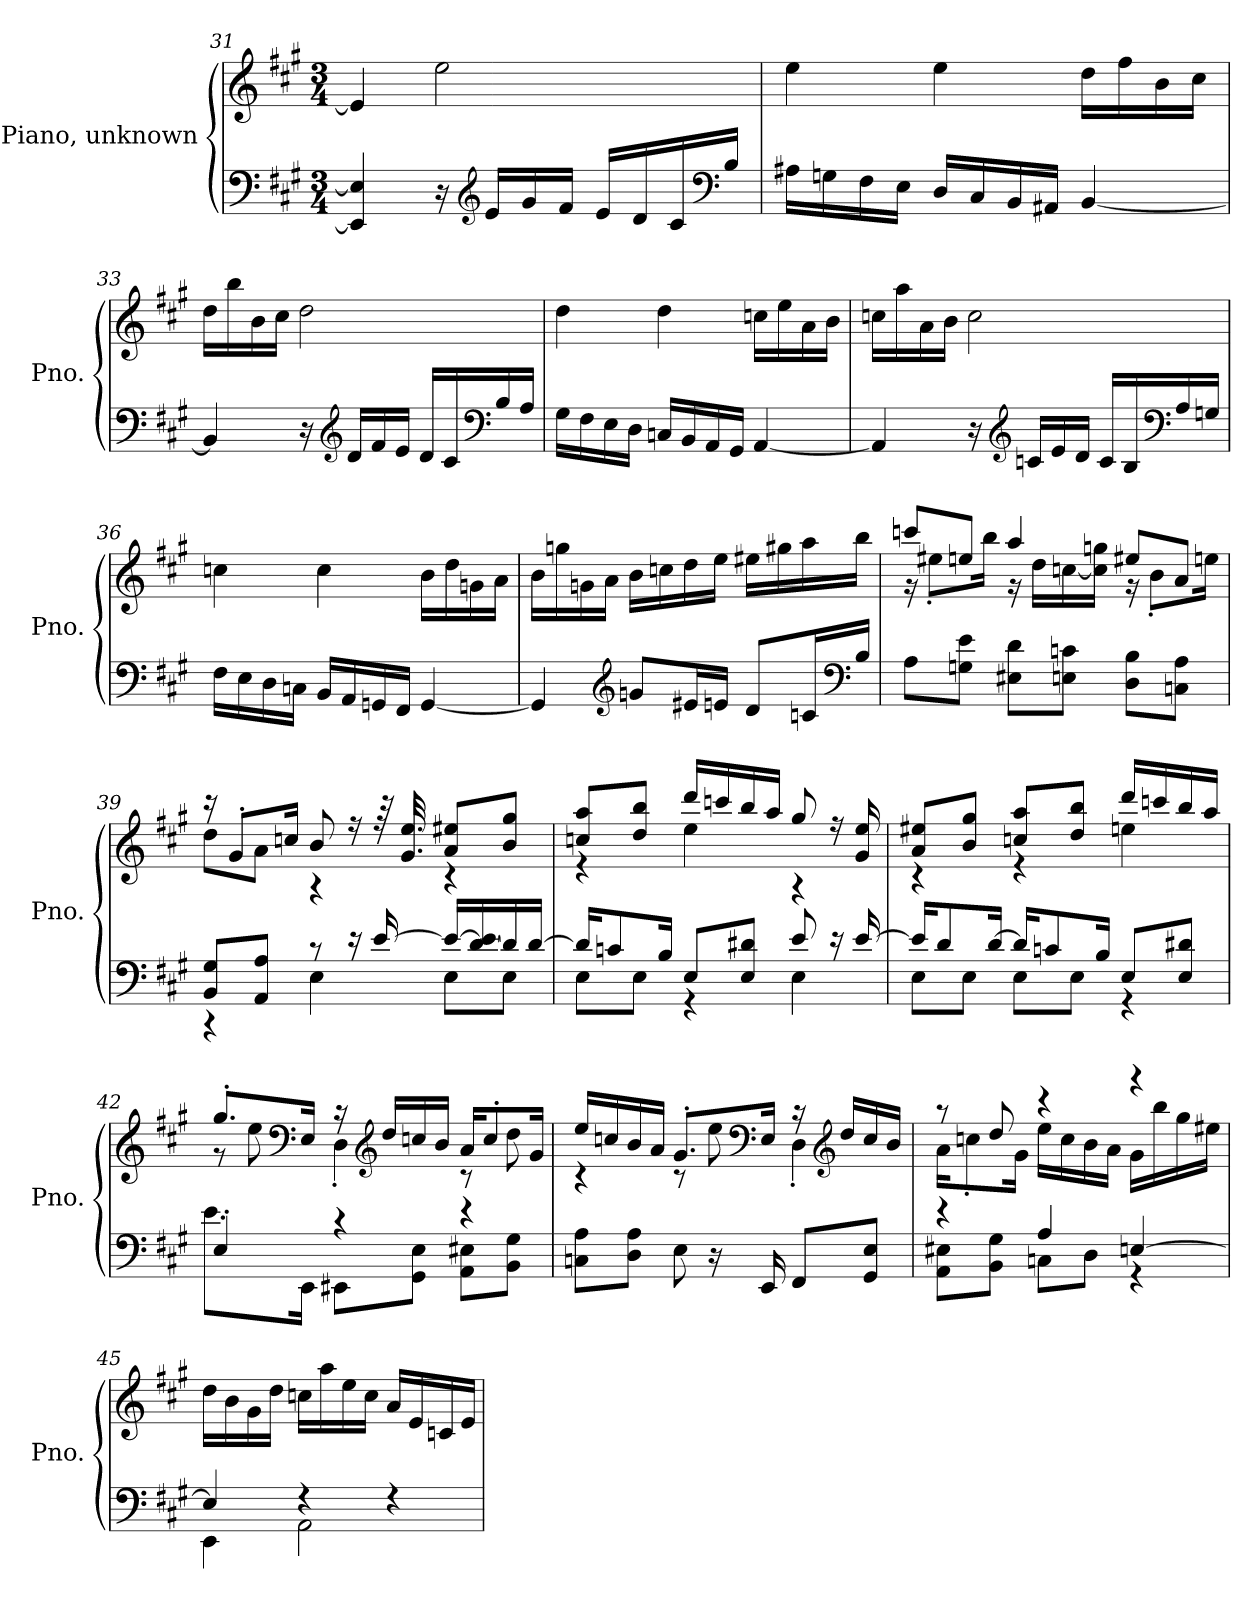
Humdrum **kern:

**kern	**kern
*part1	*part1
*staff2	*staff1
*I"Piano, unknown	*
*I'Pno.	*
!!LO:PB:g=z
*clefF4	*clefG2
*k[f#c#g#]	*k[f#c#g#]
*M3/4	*M3/4
=31	=31
4EE/] 4E/]	4e/]
16r	2ee\
*clefG2	*
16e/LL	.
16g#/	.
16f#/JJ	.
16e/LL	.
16d/	.
16c#/	.
*clefF4	*
16B/JJ	.
=32	=32
16A#X\LL	4ee\
16Gn\	.
16F#\	.
16E\JJ	.
16D/LL	4ee\
16C#/	.
16BB/	.
16AA#X/JJ	.
[4BB/	16dd\LL
.	16ff#\
.	16b\
.	16cc#\JJ
=33	=33
4BB/]	16dd\LL
.	16bb\
.	16b\
.	16cc#\JJ
16r	2dd\
*clefG2	*
16d/LL	.
16f#/	.
16e/JJ	.
16d/LL	.
16c#/	.
*clefF4	*
16B/	.
16A/JJ	.
!!LO:LB:g=z
=34	=34
16G#\LL	4dd\
16F#\	.
16E\	.
16D\JJ	.
16Cn/LL	4dd\
16BB/	.
16AA/	.
16GG#/JJ	.
[4AA/	16ccn\LL
.	16ee\
.	16a\
.	16b\JJ
=35	=35
4AA/]	16ccn\LL
.	16aa\
.	16a\
.	16b\JJ
16r	2cc\
*clefG2	*
16cn/LL	.
16e/	.
16d/JJ	.
16c/LL	.
16B/	.
*clefF4	*
16A/	.
16Gn/JJ	.
=36	=36
16F#\LL	4ccn\
16E\	.
16D\	.
16Cn\JJ	.
16BB/LL	4cc\
16AA/	.
16GGn/	.
16FF#/JJ	.
[4GG/	16b\LL
.	16dd\
.	16gn\
.	16a\JJ
!!LO:LB:g=z
=37	=37
4GG/]	16b\LL
.	16ggn\
.	16gn\
.	16a\JJ
*clefG2	*
8gn/L	16b\LL
.	16ccn\
16e#X/L	16dd\
16en/JJ	16ee\JJ
8d/L	16ee#X\LL
.	16gg#X\
16cn/L	16aa\
*clefF4	*
16B/JJ	16bb\JJ
=38	=38
*	*^
8A\L	8cccn/L	16r
.	.	8ee#X'\L
8Gn\ 8e\J	8een/J	.
.	.	16bb\Jk
8E#X\ 8d\L	4aa/	16r
.	.	16dd\LL
8En\ 8cn\J	.	[16ccn\
.	.	16cc\] 16ggn\JJ
8D\ 8B\L	8ee#X/L	16r
.	.	8b'\L
8Cn\ 8A\J	8a/J	.
.	.	16een\Jk
!!LO:LB:g=z	!!
=39	=39	=39
*^	*	*
8BB/ 8G#/L	4r	16r	8dd\L
.	.	8g#'/L	.
8AA/ 8A/J	.	.	8a\J
.	.	16ccn/Jk	.
8r	4E\	8b/	4r
16r	.	16r	.
[16e/	.	64r	.
.	.	32.g#/ 32.ee/	.
16e/LL_	8E\L	8a/ 8ee#X/L	4r
[16d/ 16e/]	.	.	.
16d/]	8E\J	8b/ 8gg#/J	.
[16d/JJ	.	.	.
=40	=40	=40	=40
16d/KL]	8E\L	8ccn/ 8aa/L	4r
8cn/	.	.	.
.	8E\J	8dd/ 8bb/J	.
16B/Jk	.	.	.
8E/L	4r	16ddd/LL	4ee\
.	.	16cccn/	.
8E/ 8d#X/J	.	16bb/	.
.	.	16aa/JJ	.
8e/	4E\	8gg#/	4r
16r	.	16r	.
[16e/	.	16g#/ 16ee/	.
!!LO:LB:g=z	!!
=41	=41	=41	=41
16e/KL]	8E\L	8a/ 8ee#X/L	4r
8d/	.	.	.
.	8E\J	8b/ 8gg#/J	.
[16d/Jk	.	.	.
16d/KL]	8E\L	8ccn/ 8aa/L	4r
8cn/	.	.	.
.	8E\J	8dd/ 8bb/J	.
16B/Jk	.	.	.
8E/L	4r	16ddd/LL	4een\
.	.	16cccn/	.
8E/ 8d#X/J	.	16bb/	.
.	.	16aa/JJ	.
=42	=42	=42	=42
4E'/	8.e\L	8.gg#'/L	8r
.	.	.	8ee\
*	*	*clefF4	*
.	16EE\Jk	16E/Jk	.
4r	8EE#X\L	16r	4D'\
*	*	*clefG2	*
.	.	16dd/LL	.
.	8GG#\ 8E\J	16ccn/	.
.	.	16b/JJ	.
4r	8AA\ 8E#X\L	16a/KL	8r
.	.	8cc'/	.
.	8BB\ 8G#\J	.	8dd\
.	.	16g#/Jk	.
*v	*v	*	*
!!LO:LB:g=z	!!
=43	=43	=43
8Cn\ 8A\L	16ee/LL	4r
.	16ccn/	.
8D\ 8A\J	16b/	.
.	16a/JJ	.
8E\	8.g#'/L	8r
16r	.	8ee\
*	*clefF4	*
16EE/	16E/Jk	.
8FF#/L	16r	4D'\
*	*clefG2	*
.	16dd/LL	.
8GG#/ 8E/J	16cc/	.
.	16b/JJ	.
=44	=44	=44
*^	*	*
4r	8AA\ 8E#X\L	8r	16a\KL
.	.	.	8ccn'\
.	8BB\ 8G#\J	8dd/	.
.	.	.	16g#\Jk
4A/	8Cn\L	4r	16ee\LL
.	.	.	16cc\
.	8D\J	.	16b\
.	.	.	16a\JJ
[4En/	4r	4r	16g#\LL
.	.	.	16bb\
.	.	.	16gg#\
.	.	.	16ee#X\JJ
*	*	*v	*v
=45	=45	=45
4E/]	4EE\	16dd\LL
.	.	16b\
.	.	16g#\
.	.	16dd\JJ
4r	2AA\	16ccn\LL
.	.	16aa\
.	.	16ee\
.	.	16cc\JJ
4r	.	16a/LL
.	.	16e/
.	.	16cn/
.	.	16e/JJ
*v	*v	*
=	=
*-	*-
